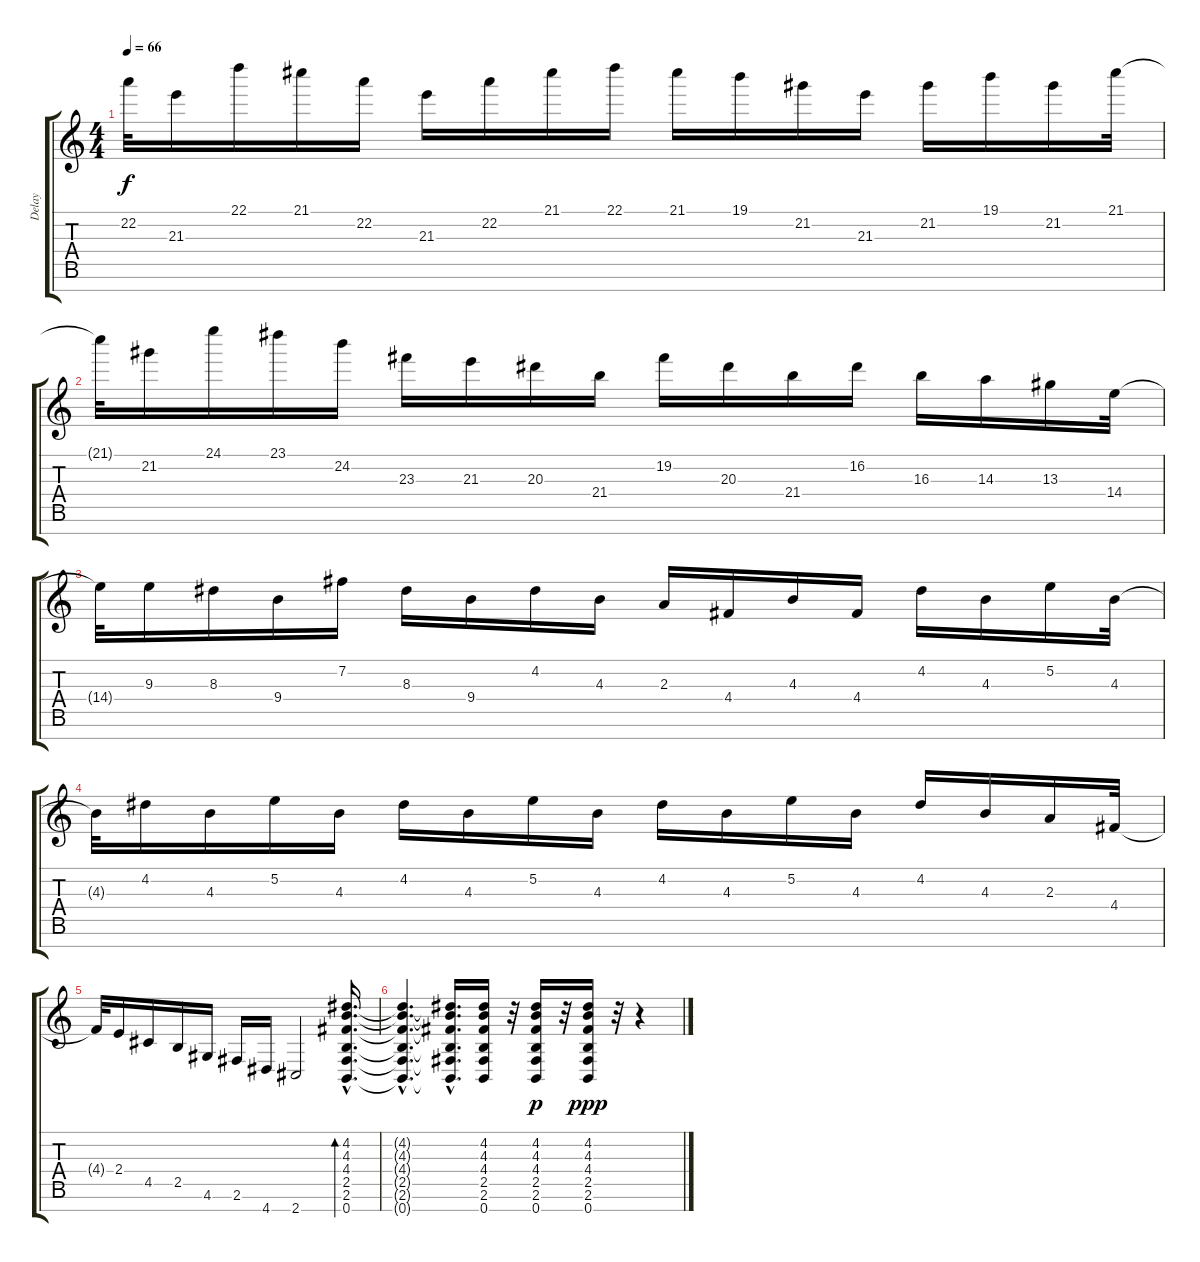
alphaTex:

\track ("Delay" "Delay") {instrument acousticguitarsteel}
\staff {score tabs}
\tuning (E4 B3 G3 D3 A2 E2 B1) {hide}
\ts (4 4)
\tempo 66
\clef g2
\ks c
22.2{t}.32{dy f} 21.3.16 22.1.16 21.1.16 22.2.16 21.3.16 22.2.16 21.1.16 22.1.16 21.1.16 19.1.16 21.2.16 21.3.16 21.2.16 19.1.16 21.2.16 21.1.32 |
21.1{t}.32 21.2.16 24.1.16 23.1.16 24.2.16 23.3.16 21.3.16 20.3.16 21.4.16 19.2.16 20.3.16 21.4.16 16.2.16 16.3.16 14.3.16 13.3.16 14.4.32 |
14.4{t}.32 9.3.16 8.3.16 9.4.16 7.2.16 8.3.16 9.4.16 4.2.16 4.3.16 2.3.16 4.4.16 4.3.16 4.4.16 4.2.16 4.3.16 5.2.16 4.3.32 |
4.3{t}.32 4.2.16 4.3.16 5.2.16 4.3.16 4.2.16 4.3.16 5.2.16 4.3.16 4.2.16 4.3.16 5.2.16 4.3.16 4.2.16 4.3.16 2.3.16 4.4.32 |
4.4{t}.32 2.4.16 4.5.16 2.5.16 4.6.16 2.6.16 4.7.16 2.7.2 (4.2{hac} 4.3{hac} 4.4{hac} 2.5{hac} 2.6{hac} 0.7{hac}).16{d bd 240} |
(4.2{hac t} 4.3{hac t} 4.4{hac t} 2.5{hac t} 2.6{hac t} 0.7{hac t}).4{d} (4.2{hac t} 4.3{hac t} 4.4{hac t} 2.5{hac t} 2.6{hac t} 0.7{hac t}).16{d} (4.2 4.3 4.4 2.5 2.6 0.7).16 r.32 (4.2 4.3 4.4 2.5 2.6 0.7).16{dy p} r.32 (4.2 4.3 4.4 2.5 2.6 0.7).16{dy ppp} r.32 r.4
